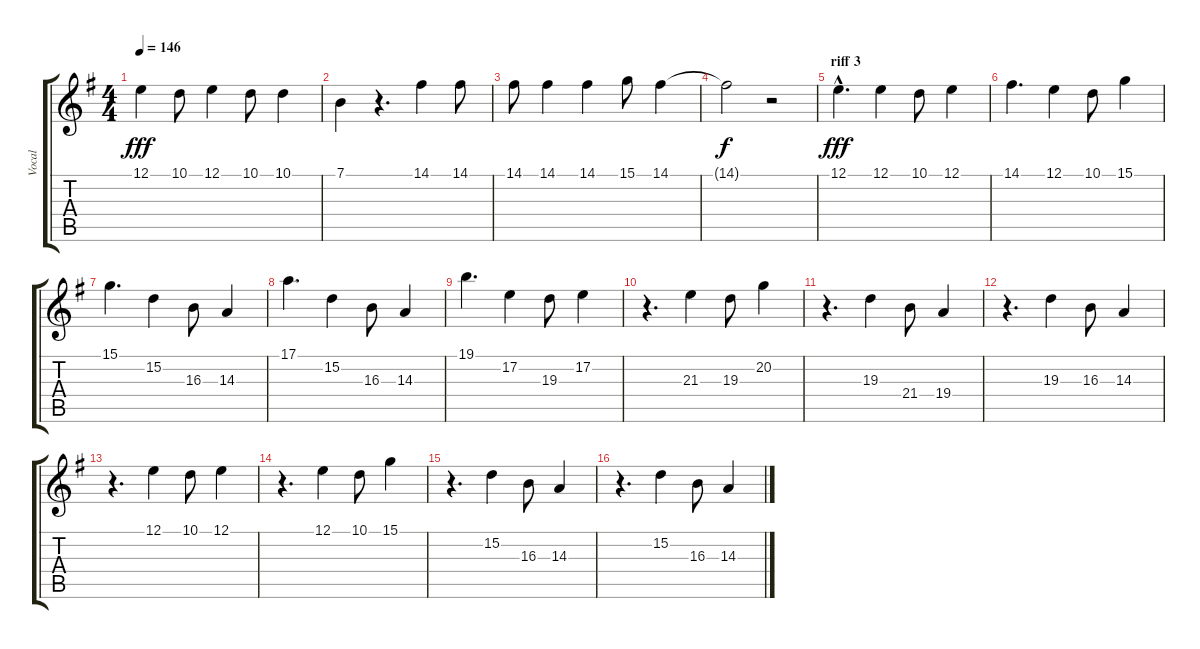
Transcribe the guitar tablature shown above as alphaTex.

\track ("Vocal" "Vocal") {instrument reedorgan}
\staff {score tabs}
\tuning (E4 B3 G3 D3 A2 E2) {hide}
\ts (4 4)
\tempo 146
\clef g2
\ks g
12.1.4{dy fff} 10.1.8 12.1.4 10.1.8 10.1.4 |
7.1.4 r.4{d} 14.1.4 14.1.8 |
14.1.8 14.1.4 14.1.4 15.1.8 14.1.4 |
14.1{t}.2{dy f} r.2 |
\section ("" "riff 3")
12.1{hac}.4{d dy fff} 12.1.4 10.1.8 12.1.4 |
14.1.4{d} 12.1.4 10.1.8 15.1.4 |
15.1.4{d} 15.2.4 16.3.8 14.3.4 |
17.1.4{d} 15.2.4 16.3.8 14.3.4 |
19.1.4{d} 17.2.4 19.3.8 17.2.4 |
r.4{d} 21.3.4 19.3.8 20.2.4 |
r.4{d} 19.3.4 21.4.8 19.4.4 |
r.4{d} 19.3.4 16.3.8 14.3.4 |
r.4{d} 12.1.4 10.1.8 12.1.4 |
r.4{d} 12.1.4 10.1.8 15.1.4 |
r.4{d} 15.2.4 16.3.8 14.3.4 |
r.4{d} 15.2.4 16.3.8 14.3.4
